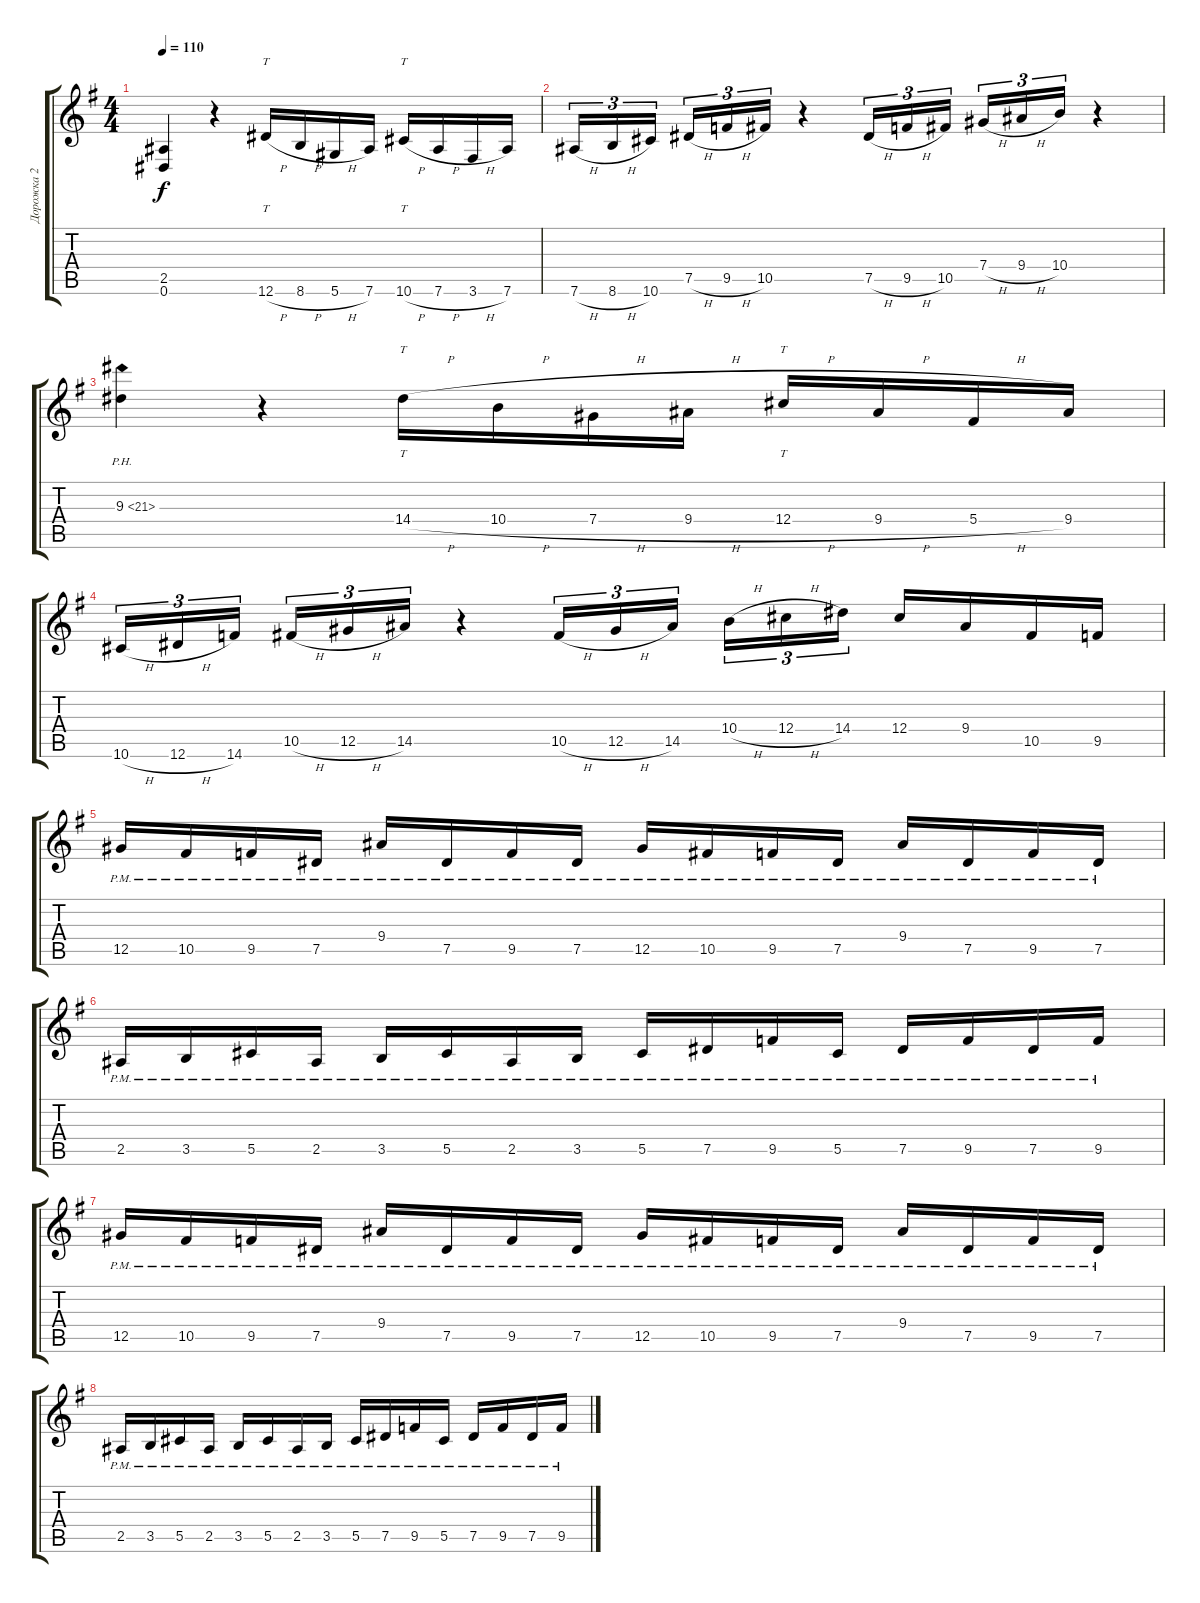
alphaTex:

\track ("Дорожка 2" "Дорожка 2") {instrument overdrivenguitar}
\staff {score tabs}
\tuning (Eb4 Bb3 Gb3 Db3 Ab2 Eb2) {hide}
\ts (4 4)
\tempo 110
\clef g2
\ks g
(2.5 0.6).4{dy f} r.4 12.6{h}.16{tt} 8.6{h}.16 5.6{h}.16 7.6.16 10.6{h}.16{tt} 7.6{h}.16 3.6{h}.16 7.6.16 |
7.6{h}.16{tu (3 2)} 8.6{h}.16{tu (3 2)} 10.6.16{tu (3 2) beam splitsecondary} 7.5{h}.16{tu (3 2)} 9.5{h}.16{tu (3 2)} 10.5.16{tu (3 2)} r.4 7.5{h}.16{tu (3 2)} 9.5{h}.16{tu (3 2)} 10.5.16{tu (3 2) beam splitsecondary} 7.4{h}.16{tu (3 2)} 9.4{h}.16{tu (3 2)} 10.4.16{tu (3 2)} r.4 |
9.3{ph 12}.4 r.4 14.4{h}.16{tt} 10.4{h}.16 7.4{h}.16 9.4{h}.16 12.4{h}.16{tt} 9.4{h}.16 5.4{h}.16 9.4.16 |
10.6{h}.16{tu (3 2)} 12.6{h}.16{tu (3 2)} 14.6.16{tu (3 2) beam splitsecondary} 10.5{h}.16{tu (3 2)} 12.5{h}.16{tu (3 2)} 14.5.16{tu (3 2)} r.4 10.5{h}.16{tu (3 2)} 12.5{h}.16{tu (3 2)} 14.5.16{tu (3 2) beam splitsecondary} 10.4{h}.16{tu (3 2)} 12.4{h}.16{tu (3 2)} 14.4.16{tu (3 2)} 12.4.16 9.4.16 10.5.16 9.5.16 |
12.5{pm}.16 10.5{pm}.16 9.5{pm}.16 7.5{pm}.16 9.4{pm}.16 7.5{pm}.16 9.5{pm}.16 7.5{pm}.16 12.5{pm}.16 10.5{pm}.16 9.5{pm}.16 7.5{pm}.16 9.4{pm}.16 7.5{pm}.16 9.5{pm}.16 7.5{pm}.16 |
2.5{pm}.16 3.5{pm}.16 5.5{pm}.16 2.5{pm}.16 3.5{pm}.16 5.5{pm}.16 2.5{pm}.16 3.5{pm}.16 5.5{pm}.16 7.5{pm}.16 9.5{pm}.16 5.5{pm}.16 7.5{pm}.16 9.5{pm}.16 7.5{pm}.16 9.5{pm}.16 |
12.5{pm}.16 10.5{pm}.16 9.5{pm}.16 7.5{pm}.16 9.4{pm}.16 7.5{pm}.16 9.5{pm}.16 7.5{pm}.16 12.5{pm}.16 10.5{pm}.16 9.5{pm}.16 7.5{pm}.16 9.4{pm}.16 7.5{pm}.16 9.5{pm}.16 7.5{pm}.16 |
2.5{pm}.16 3.5{pm}.16 5.5{pm}.16 2.5{pm}.16 3.5{pm}.16 5.5{pm}.16 2.5{pm}.16 3.5{pm}.16 5.5{pm}.16 7.5{pm}.16 9.5{pm}.16 5.5{pm}.16 7.5{pm}.16 9.5{pm}.16 7.5{pm}.16 9.5{pm}.16
